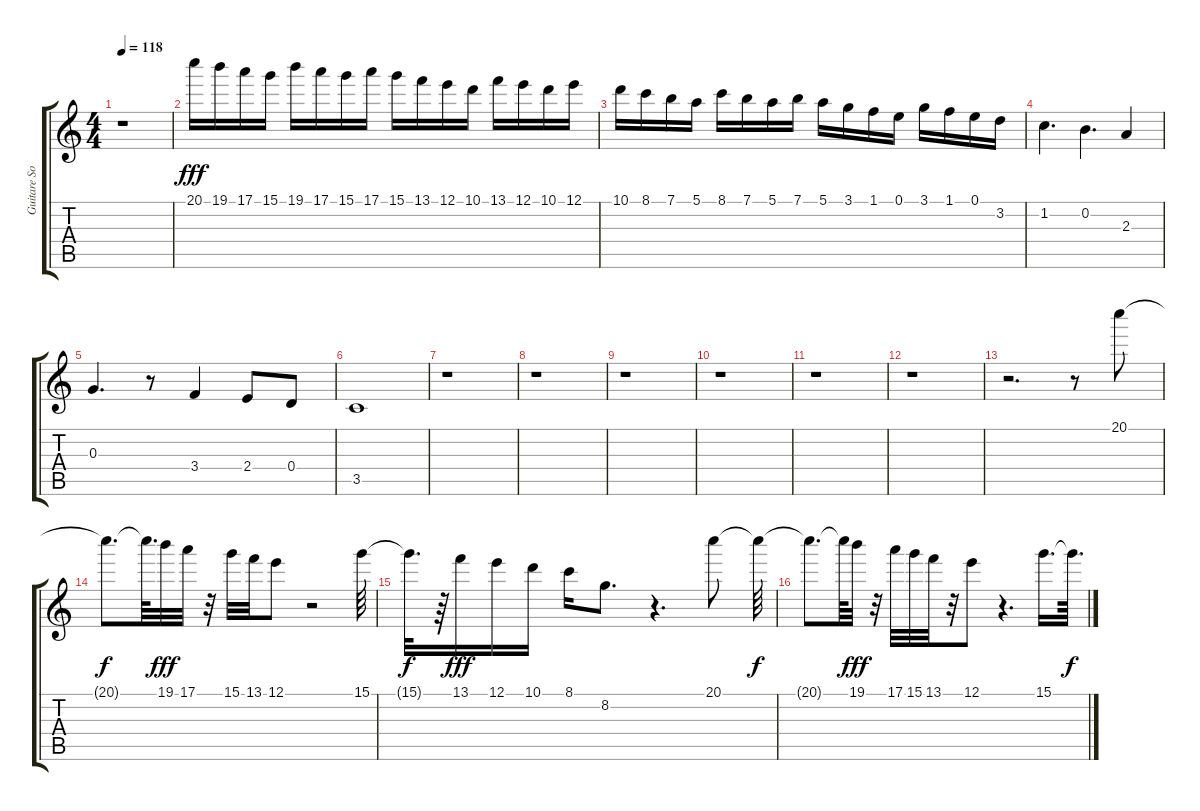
\track ("Guitare Solo 1" "Guitare So") {instrument distortionguitar}
\staff {score tabs}
\tuning (E4 B3 G3 D3 A2 E2) {hide}
\ts (4 4)
\tempo 118
\clef g2
\ks c
r.1{dy fff} |
20.1.16 19.1.16 17.1.16 15.1.16 19.1.16 17.1.16 15.1.16 17.1.16 15.1.16 13.1.16 12.1.16 10.1.16 13.1.16 12.1.16 10.1.16 12.1.16 |
10.1.16 8.1.16 7.1.16 5.1.16 8.1.16 7.1.16 5.1.16 7.1.16 5.1.16 3.1.16 1.1.16 0.1.16 3.1.16 1.1.16 0.1.16 3.2.16 |
1.2.4{d} 0.2.4{d} 2.3.4 |
0.3.4{d} r.8 3.4.4 2.4.8 0.4.8 |
3.5.1 |
r.1 |
r.1 |
r.1 |
r.1 |
r.1 |
r.1 |
r.2{d} r.8 20.1.8 |
20.1{t}.8{d dy f} 20.1{t}.64{d} 19.1.32{dy fff} 17.1.32 r.32 15.1.32 13.1.32 12.1.8 r.2 15.1.64 |
15.1{t}.32{d dy f} r.64 13.1.16{dy fff} 12.1.16 10.1.16 8.1.16 8.2.8{d} r.4{d} 20.1.8 20.1{t}.64{dy f} |
20.1{t}.8{d} 20.1{t}.64 19.1.32{dy fff} r.32 17.1.32 15.1.32 13.1.32 r.32 12.1.8 r.4{d} 15.1.16{d} 15.1{t}.64{d dy f}
